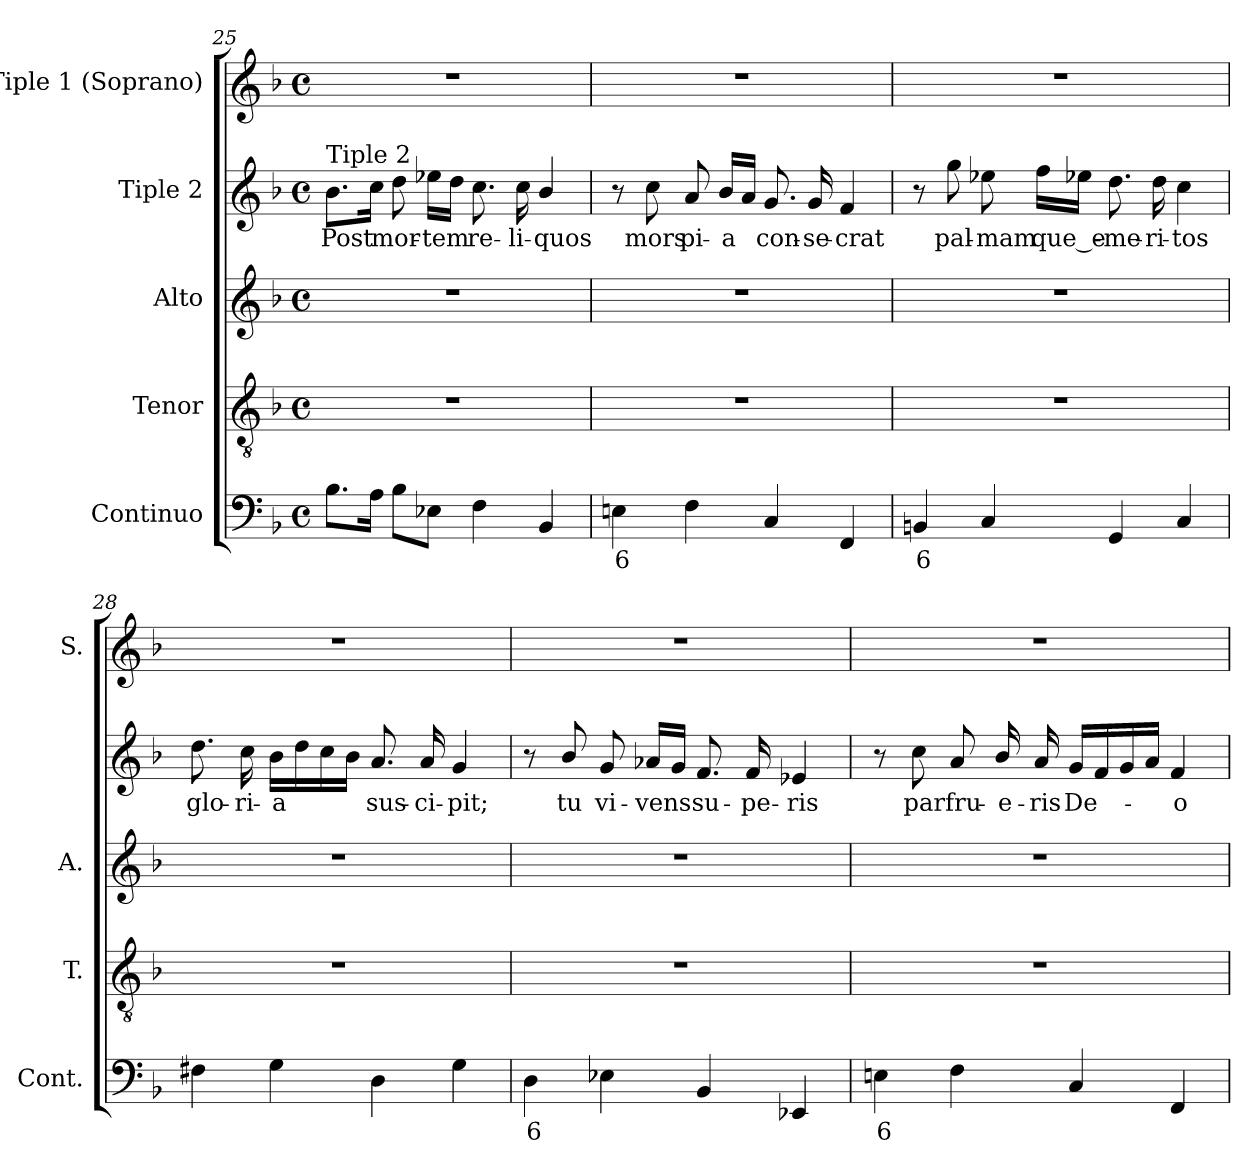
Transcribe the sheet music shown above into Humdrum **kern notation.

**kern	**text	**kern	**kern	**kern	**text	**kern
*part5	*part5	*part4	*part3	*part2	*part2	*part1
*staff5	*staff5	*staff4	*staff3	*staff2	*staff2	*staff1
*I"Continuo	*	*I"Tenor	*I"Alto	*I"Tiple 2	*	*I"Tiple 1 (Soprano)
*I'Cont.	*	*I'T.	*I'A.	*	*	*I'S.
!!LO:PB:g=z
*clefF4	*	*clefGv2	*clefG2	*clefG2	*	*clefG2
*	*	*ITrd7c12	*	*	*	*
*k[b-]	*	*k[b-]	*k[b-]	*k[b-]	*	*k[b-]
*F:	*	*F:	*F:	*F:	*	*F:
*M4/4	*	*M4/4	*M4/4	*M4/4	*	*M4/4
*met(c)	*	*met(c)	*met(c)	*met(c)	*	*met(c)
=25	=25	=25	=25	=25	=25	=25
!	!	!	!	!LO:TX:a:t=Tiple 2	!	!
!	!	!	!	!	!LO:LY:b:color=#000000	!
8.B-i\L	.	1r	1r	8.b-i\L	Post	1r
16Ai\Jk	.	.	.	16cci\Jk	.	.
!	!	!	!	!	!LO:LY:b:color=#000000	!
8B-i\L	.	.	.	8ddi\	mor-	.
!	!	!	!	!	!LO:LY:b:color=#000000	!
8E-Xi\J	.	.	.	16ee-Xi\LL	-tem	.
.	.	.	.	16ddi\JJ	.	.
!	!	!	!	!	!LO:LY:b:color=#000000	!
4Fi\	.	.	.	8.cci\	re-	.
!	!	!	!	!	!LO:LY:b:color=#000000	!
.	.	.	.	16cci\	-li-	.
!	!	!	!	!	!LO:LY:b:color=#000000	!
4BB-i/	.	.	.	4b-i/	-quos	.
=26	=26	=26	=26	=26	=26	=26
!	!LO:LY:b:color=#000000	!	!	!	!	!
4Eni\	6	1r	1r	8r	.	1r
!	!	!	!	!	!LO:LY:b:color=#000000	!
.	.	.	.	8cci\	mors	.
!	!	!	!	!	!LO:LY:b:color=#000000	!
4Fi\	.	.	.	8ai/	pi-	.
!	!	!	!	!	!LO:LY:b:color=#000000	!
.	.	.	.	16b-i/LL	-a	.
.	.	.	.	16ai/JJ	.	.
!	!	!	!	!	!LO:LY:b:color=#000000	!
4Ci/	.	.	.	8.gi/	con-	.
!	!	!	!	!	!LO:LY:b:color=#000000	!
.	.	.	.	16gi/	-se-	.
!	!	!	!	!	!LO:LY:b:color=#000000	!
4FFi/	.	.	.	4fi/	-crat	.
=27	=27	=27	=27	=27	=27	=27
!	!LO:LY:b:color=#000000	!	!	!	!	!
4BBni/	6	1r	1r	8r	.	1r
!	!	!	!	!	!LO:LY:b:color=#000000	!
.	.	.	.	8ggi\	pal-	.
!	!	!	!	!	!LO:LY:b:color=#000000	!
4Ci/	.	.	.	8ee-Xi\	-mam	.
!	!	!	!	!	!LO:LY:b:color=#000000	!
.	.	.	.	16ffi\LL	que_e-	.
.	.	.	.	16ee-Xi\JJ	.	.
!	!	!	!	!	!LO:LY:b:color=#000000	!
4GGi/	.	.	.	8.ddi\	-me-	.
!	!	!	!	!	!LO:LY:b:color=#000000	!
.	.	.	.	16ddi\	-ri-	.
!	!	!	!	!	!LO:LY:b:color=#000000	!
4Ci/	.	.	.	4cci\	-tos	.
=28	=28	=28	=28	=28	=28	=28
!	!	!	!	!	!LO:LY:b:color=#000000	!
4F#Xi\	.	1r	1r	8.ddi\	glo-	1r
!	!	!	!	!	!LO:LY:b:color=#000000	!
.	.	.	.	16cci\	-ri-	.
!	!	!	!	!	!LO:LY:b:color=#000000	!
4Gi\	.	.	.	16b-i\LL	-a	.
.	.	.	.	16ddi\	.	.
.	.	.	.	16cci\	.	.
.	.	.	.	16b-i\JJ	.	.
!	!	!	!	!	!LO:LY:b:color=#000000	!
4Di\	.	.	.	8.ai/	sus-	.
!	!	!	!	!	!LO:LY:b:color=#000000	!
.	.	.	.	16ai/	-ci-	.
!	!	!	!	!	!LO:LY:b:color=#000000	!
4Gi\	.	.	.	4gi/	-pit;	.
!!LO:LB:g=z
=29	=29	=29	=29	=29	=29	=29
!	!LO:LY:b:color=#000000	!	!	!	!	!
4Di\	6	1r	1r	8r	.	1r
!	!	!	!	!	!LO:LY:b:color=#000000	!
.	.	.	.	8b-i/	tu	.
!	!	!	!	!	!LO:LY:b:color=#000000	!
4E-Xi\	.	.	.	8gi/	vi-	.
!	!	!	!	!	!LO:LY:b:color=#000000	!
.	.	.	.	16a-Xi/LL	-vens	.
.	.	.	.	16gi/JJ	.	.
!	!	!	!	!	!LO:LY:b:color=#000000	!
4BB-i/	.	.	.	8.fi/	su-	.
!	!	!	!	!	!LO:LY:b:color=#000000	!
.	.	.	.	16fi/	-pe-	.
!	!	!	!	!	!LO:LY:b:color=#000000	!
4EE-Xi/	.	.	.	4e-Xi/	-ris	.
=30	=30	=30	=30	=30	=30	=30
!	!LO:LY:b:color=#000000	!	!	!	!	!
4Eni\	6	1r	1r	8r	.	1r
!	!	!	!	!	!LO:LY:b:color=#000000	!
.	.	.	.	8cci\	par	.
!	!	!	!	!	!LO:LY:b:color=#000000	!
4Fi\	.	.	.	8ai/	fru-	.
!	!	!	!	!	!LO:LY:b:color=#000000	!
.	.	.	.	16b-i/	-e-	.
!	!	!	!	!	!LO:LY:b:color=#000000	!
.	.	.	.	16ai/	-ris	.
!	!	!	!	!	!LO:LY:b:color=#000000	!
4Ci/	.	.	.	16gi/LL	De-	.
.	.	.	.	16fi/	.	.
.	.	.	.	16gi/	.	.
.	.	.	.	16ai/JJ	.	.
!	!	!	!	!	!LO:LY:b:color=#000000	!
4FFi/	.	.	.	4fi/	-o	.
=	=	=	=	=	=	=
*-	*-	*-	*-	*-	*-	*-
